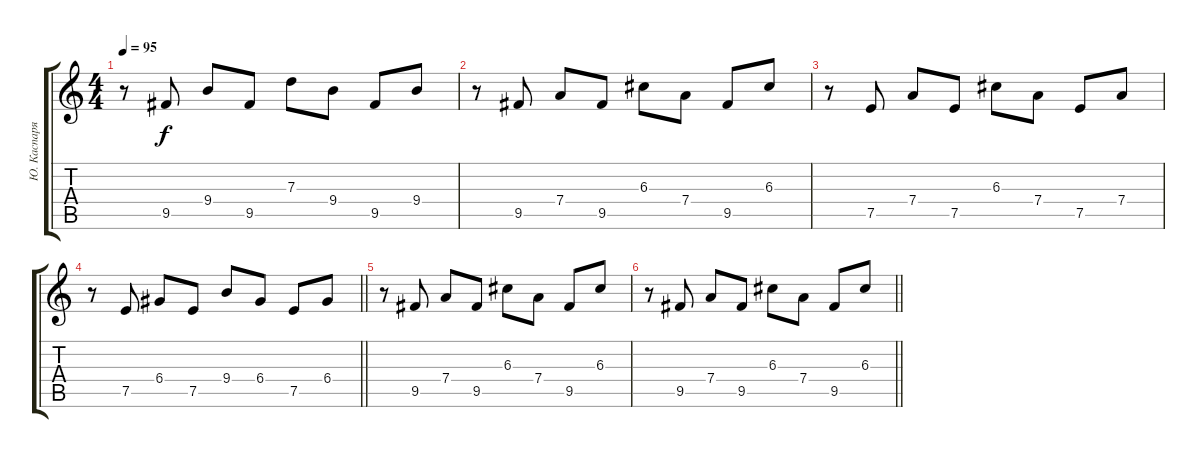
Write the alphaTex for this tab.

\track ("Ю. Каспарян" "Ю. Каспаря") {instrument electricguitarmuted}
\staff {score tabs}
\tuning (E4 B3 G3 D3 A2 E2) {hide}
\ts (4 4)
\tempo 95
\clef g2
\ks c
r.8{dy f} 9.5.8 9.4.8 9.5.8 7.3.8 9.4.8 9.5.8 9.4.8 |
r.8 9.5.8 7.4.8 9.5.8 6.3.8 7.4.8 9.5.8 6.3.8 |
r.8 7.5.8 7.4.8 7.5.8 6.3.8 7.4.8 7.5.8 7.4.8 |
\barLineRight lightlight
r.8 7.5.8 6.4.8 7.5.8 9.4.8 6.4.8 7.5.8 6.4.8 |
r.8 9.5.8 7.4.8 9.5.8 6.3.8 7.4.8 9.5.8 6.3.8 |
\barLineRight lightlight
r.8 9.5.8 7.4.8 9.5.8 6.3.8 7.4.8 9.5.8 6.3.8
